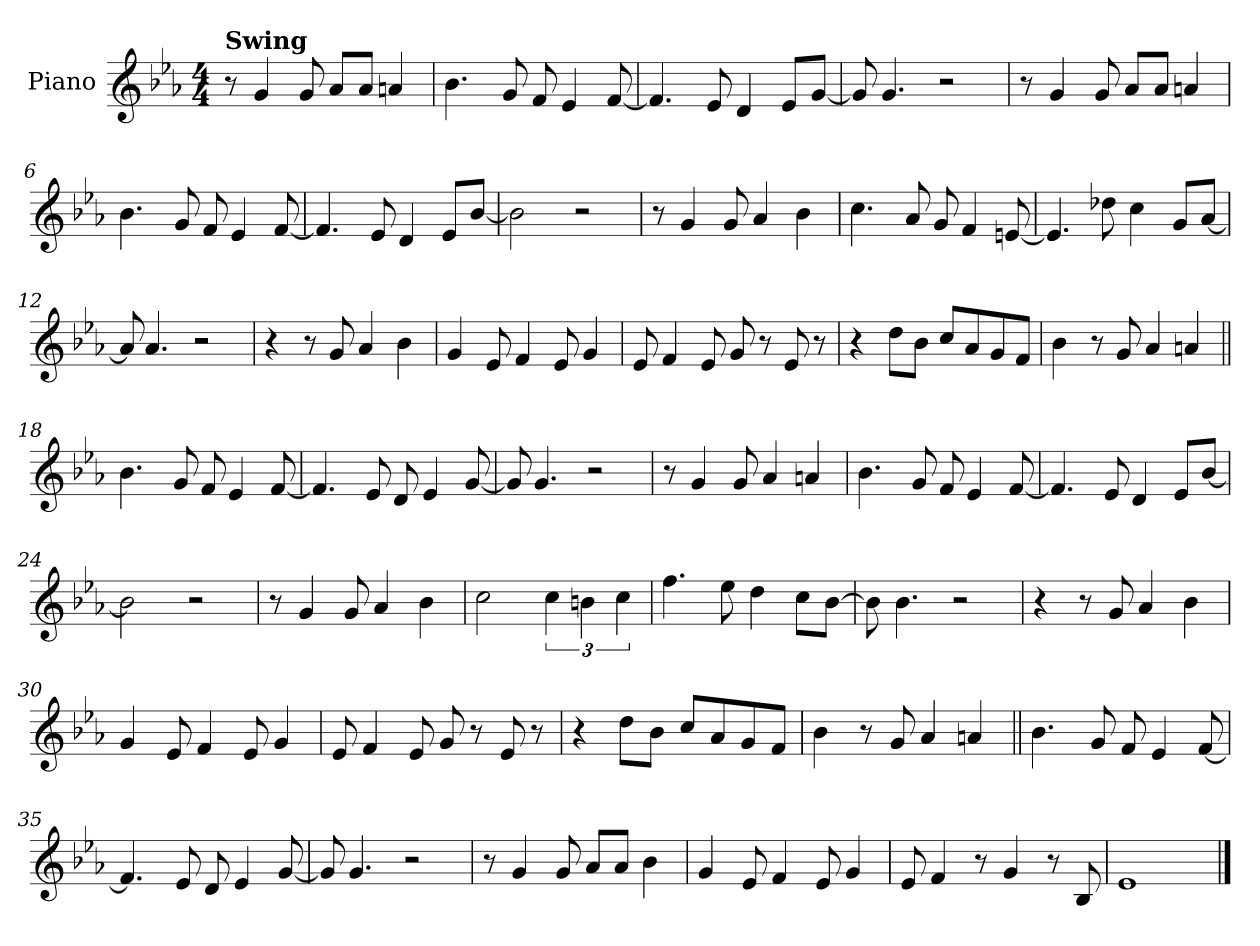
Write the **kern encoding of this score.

**kern
*part1
*staff1
*I"Piano
*I'Pno.
*clefG2
*k[b-e-a-]
*M4/4
*MM190
=1
!LO:TX:a:B:t=Swing
8r
4g
8g
8a-L
8a-J
4an
=2
4.b-
8g
8f
4e-
[8f
=3
4.f]
8e-
4d
8e-L
[8gJ
=4
8g]
4.g
2r
=5
8r
4g
8g
8a-L
8a-J
4an
=6
4.b-
8g
8f
4e-
[8f
=7
4.f]
8e-
4d
8e-L
[8b-J
=8
2b-]
2r
=9
8r
4g
8g
4a-
4b-
=10
4.cc
8a-
8g
4f
[8en
=11
4.e]
8dd-X
4cc
8gL
[8a-J
=12
8a-]
4.a-
2r
=13
4r
8r
8g
4a-
4b-
=14
4g
8e-
4f
8e-
4g
=15
8e-
4f
8e-
8g
8r
8e-
8r
=16
4r
8ddL
8b-J
8ccL
8a-
8g
8fJ
=17
4b-
8r
8g
4a-
4an
=18||
4.b-
8g
8f
4e-
[8f
=19
4.f]
8e-
8d
4e-
[8g
=20
8g]
4.g
2r
=21
8r
4g
8g
4a-
4an
=22
4.b-
8g
8f
4e-
[8f
=23
4.f]
8e-
4d
8e-L
[8b-J
=24
2b-]
2r
=25
8r
4g
8g
4a-
4b-
=26
2cc
6cc
6bn
6cc
=27
4.ff
8ee-
4dd
8ccL
[8b-J
=28
8b-]
4.b-
2r
=29
4r
8r
8g
4a-
4b-
=30
4g
8e-
4f
8e-
4g
=31
8e-
4f
8e-
8g
8r
8e-
8r
=32
4r
8ddL
8b-J
8ccL
8a-
8g
8fJ
=33
4b-
8r
8g
4a-
4an
=34||
4.b-
8g
8f
4e-
[8f
=35
4.f]
8e-
8d
4e-
[8g
=36
8g]
4.g
2r
=37
8r
4g
8g
8a-L
8a-J
4b-
=38
4g
8e-
4f
8e-
4g
=39
8e-
4f
8r
4g
8r
8B-
=40
1e-
==
*-
